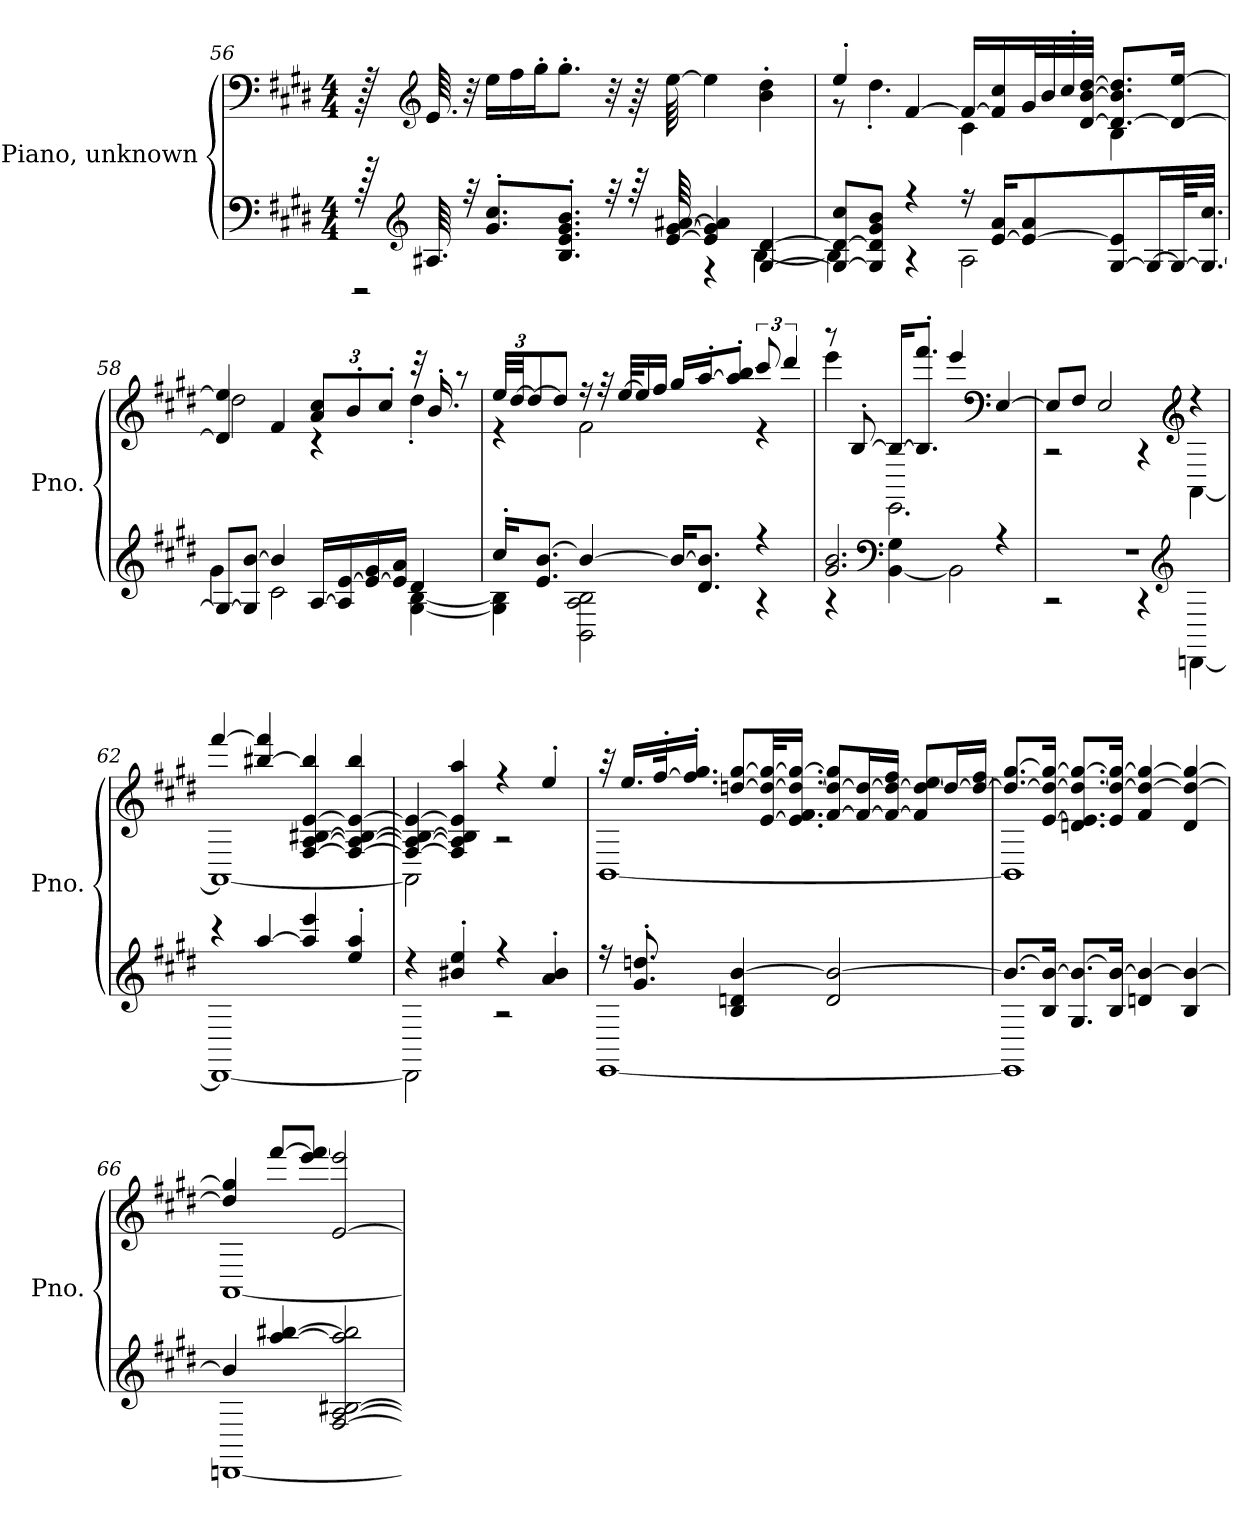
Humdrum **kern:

**kern	**kern
*part1	*part1
*staff2	*staff1
*I"Piano, unknown	*
*I'Pno.	*
!!LO:LB:g=z
*clefF4	*clefF4
*k[f#c#g#d#]	*k[f#c#g#d#]
*M4/4	*M4/4
=56	=56
*^	*
128r	2r	128r
*clefG2	*	*clefG2
64.A#X/	.	64.e/
32r	.	32r
8.g#/' 8.cc#/'L	.	16ee\LL
.	.	16ff#\
.	.	16gg#'\J
8.B/' 8.e/' 8.g#/' 8.b/'J	.	8.gg#'\J
32r	.	32r
64r	.	64r
[64e/ [64g#/ [64a#X/	.	[64ee\
4e/] 4g#/] 4a#/]	4r	4ee\]
[4G#/ [4d#/	[4B\	4b\' 4dd#\'
=57	=57	=57
*	*	*^
8G#/_ 8d#/_ 8cc#/L	4B\]	4ee'/	8r
8G#/] 8d#/] 8g#/ 8b/J	.	.	4.dd#'\
4r	4r	[4f#/	.
16r	2A\	16f#/LL_	4c#\
[16e/ 16a/KL	.	16f#/] 16cc#/	.
8e/_ 8a/	.	32g#/L	.
.	.	32b/	.
.	.	32cc#'/	.
.	.	[32d#/ [32b/ [32dd#/JJJ	.
[8G#/ 8e/]	.	8.d#/_ 8.b/] 8.dd#/]L	4B\
16G#/L_	.	.	.
64G#/KL_	.	16d#/_ [16ee/Jk	.
32.G#/_ 32.cc#/JJJ	.	.	.
!!LO:LB:g=z	!!
=58	=58	=58	=58
8G#/L_	4g#\	4d#/] 4ee/]	2dd#\
8G#/] [8b/J	.	.	.
4b/]	2c#\	4f#/	.
*	*	*Xbrackettup	*
[16A/LL	.	12a/ 12cc#/L	4r
16A/] [16e/	.	.	.
.	.	12b'/	.
16e/_ 16g#/	.	.	.
.	.	12cc#'/J	.
16e/] 16a/JJ	.	.	.
4d#/	[4G#\ [4B\	32r	4dd#'\
.	.	16.b'/	.
.	.	8r	.
=59	=59	=59	=59
16cc#'/KL	4G#\] 4B\]	48ee/LLL	4r
.	.	[48dd#/JJ	.
.	.	12dd#/_	.
8.e/ [8.b/J	.	.	.
.	.	8dd#/J]	.
4b/_	2BB\ 2A\ 2B\	16r	2f#\
.	.	32r	.
.	.	[32ee/KLL	.
.	.	16ee/]	.
.	.	16ff#/JJ	.
16b/KL_	.	16gg#/LL	.
8.d#/ 8.b/]J	.	[16aa'/J	.
.	.	8aa/]' 8bb/'J	.
*	*	*brackettup	*
4r	4r	12ccc#/	4r
.	.	6ddd#/	.
!!LO:LB:g=z	!!
=60	=60	=60	=60
2.g#/ 2.b/	4r	8r	4eee\
.	.	[8B'/	.
*clefF4	*	*	*
.	[4BB\ 4G#\	16B/KL_	2.EE\
.	.	8.B/]' 8.fff#/'J	.
.	2BB\]	4eee/	.
*	*	*clefF4	*
4r	.	[4E/	.
=61	=61	=61	=61
1r	2r	8E/L]	2r
.	.	8F#/J	.
.	.	2E/	.
.	4r	.	4r
*clefG2	*	*clefG2	*
.	[4DDn\	4r	[4AA\
=62	=62	=62	=62
4r	1DD_	[4fff#/	1AA_
[4aa/	.	[4bb#X/ 4fff#/]	.
4aa/] 4eee/	.	[4F#/ [4A/ [4B#X/ [4e/ 4bb#/]	.
4ee/' 4aa/'	.	4F#/_ 4A/_ 4B#/_ 4e/_ 4bb#/	.
=63	=63	=63	=63
4r	2DD\]	4F#/_ 4A/_ 4B#/_ 4e/_	2AA\]
4b#X/' 4ee/'	.	4F#/] 4A/] 4B#/] 4e/] 4aa/	.
4r	2r	4r	2r
4a/' 4b#/'	.	4ee'/	.
!!LO:LB:g=z	!!
=64	=64	=64	=64
16r	[1EE	32r	[1BB
.	.	16.ee/LL	.
8.g#/' 8.ddn/'	.	.	.
.	.	[32ff#'/K	.
.	.	16.ff#/]' 16.gg#/'JJ	.
4B/ 4dn/ [4b/	.	[8ddn/ [8gg#/L	.
.	.	[32e/ 32dd/_ 32gg#/_KL	.
.	.	16.e/] 16.f#/ 16.dd/_ 16.gg#/_JJ	.
2d/ 2b/_	.	[8f#/ 8dd/_ 8gg#/]L	.
.	.	16f#/_ 16dd/_L	.
.	.	16f#/_ 16dd/_ 16ff#/JJ	.
.	.	8f#/] 8dd/_ 8ee/L	.
.	.	16dd/L_	.
.	.	16dd/_ 16ff#/JJ	.
=65	=65	=65	=65
8.b/L_	1EE]	8.dd/_ [8.gg#/L	1BB]
16B/ 16b/_Jk	.	[16e/ 16dd/_ 16gg#/_Jk	.
8.G#/ 8.b/_L	.	8.dn/ 8.e/] 8.dd/_ 8.gg#/_L	.
16B/ 16b/_Jk	.	16e/ 16dd/_ 16gg#/_Jk	.
4dn/ 4b/_	.	4f#/ 4dd/_ 4gg#/_	.
4B/ 4b/_	.	4d/ 4dd/_ 4gg#/_	.
=66	=66	=66	=66
4b/]	[1DDn	4dd/] 4gg#/]	[1AA
[4aa/ [4bb#X/	.	[8fff#/L	.
.	.	[8eee/ 8fff#/]J	.
[2F#/ [2A/ [2B#X/ 2aa/] 2bb#/]	.	[2e/ 2eee/]	.
*v	*v	*	*
*	*v	*v
=	=
*-	*-
